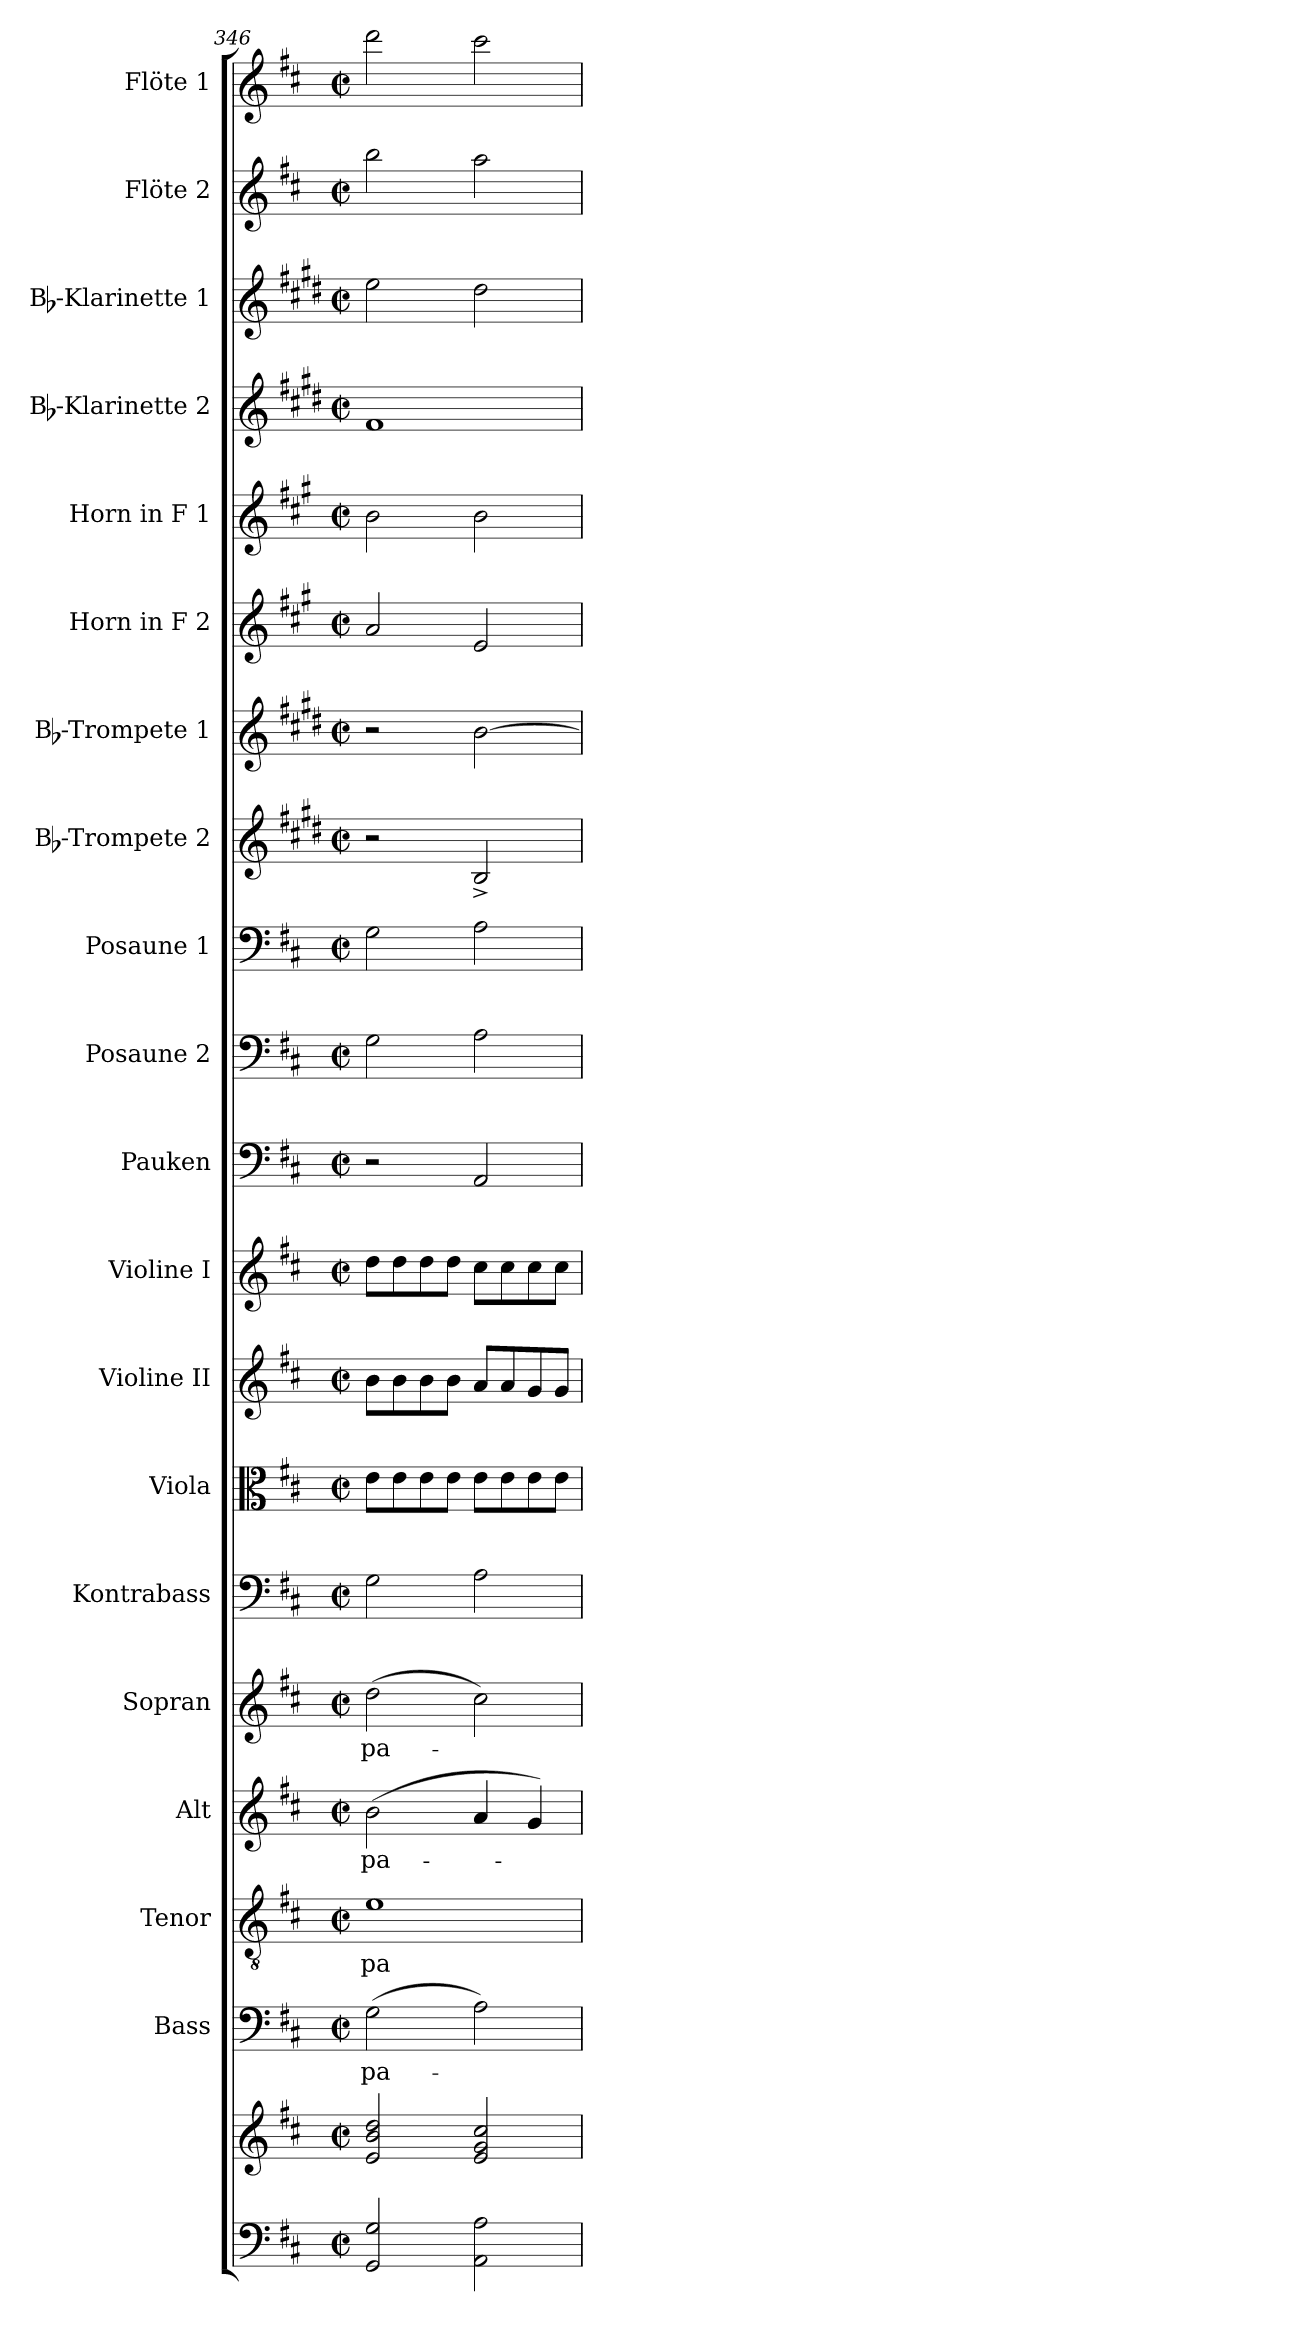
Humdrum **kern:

**kern	**kern	**kern	**text	**kern	**text	**kern	**text	**kern	**text	**kern	**kern	**kern	**kern	**kern	**kern	**kern	**kern	**kern	**kern	**kern	**kern	**kern	**kern	**kern
*part20	*part20	*part19	*part19	*part18	*part18	*part17	*part17	*part16	*part16	*part15	*part14	*part13	*part12	*part11	*part10	*part9	*part8	*part7	*part6	*part5	*part4	*part3	*part2	*part1
*staff21	*staff20	*staff19	*staff19	*staff18	*staff18	*staff17	*staff17	*staff16	*staff16	*staff15	*staff14	*staff13	*staff12	*staff11	*staff10	*staff9	*staff8	*staff7	*staff6	*staff5	*staff4	*staff3	*staff2	*staff1
*	*	*I"Bass	*	*I"Tenor	*	*I"Alt	*	*I"Sopran	*	*I"Kontrabass	*I"Viola	*I"Violine II	*I"Violine I	*I"Pauken	*I"Posaune 2	*I"Posaune 1	*I"Bb-Trompete 2	*I"Bb-Trompete 1	*I"Horn in F 2	*I"Horn in F 1	*I"Bb-Klarinette 2	*I"Bb-Klarinette 1	*I"Flöte 2	*I"Flöte 1
*	*	*I'B.	*	*I'T.	*	*I'A.	*	*I'S.	*	*I'Kb.	*I'Vla.	*I'Vl. II	*I'Vl. I	*I'Pk.	*I'Pos. 2	*I'Pos. 1	*I'Bb Trp. 2	*I'Bb Trp. 1	*	*	*I'Bb Kl. 2	*I'Bb Kl. 1	*I'Fl. 2	*I'Fl. 1
*clefF4	*clefG2	*clefF4	*	*clefGv2	*	*clefG2	*	*clefG2	*	*clefF4	*clefC3	*clefG2	*clefG2	*clefF4	*clefF4	*clefF4	*clefG2	*clefG2	*clefG2	*clefG2	*clefG2	*clefG2	*clefG2	*clefG2
*	*	*	*	*	*	*	*	*	*	*ITrd7c12	*	*	*	*	*	*	*ITrd1c2	*ITrd1c2	*ITrd4c7	*ITrd4c7	*ITrd1c2	*ITrd1c2	*	*
*k[f#c#]	*k[f#c#]	*k[f#c#]	*	*k[f#c#]	*	*k[f#c#]	*	*k[f#c#]	*	*k[f#c#]	*k[f#c#]	*k[f#c#]	*k[f#c#]	*k[f#c#]	*k[f#c#]	*k[f#c#]	*k[f#c#]	*k[f#c#]	*k[f#c#]	*k[f#c#]	*k[f#c#]	*k[f#c#]	*k[f#c#]	*k[f#c#]
*D:	*D:	*D:	*	*D:	*	*D:	*	*D:	*	*D:	*D:	*D:	*D:	*D:	*D:	*D:	*D:	*D:	*D:	*D:	*D:	*D:	*D:	*D:
*M2/2	*M2/2	*M2/2	*	*M2/2	*	*M2/2	*	*M2/2	*	*M2/2	*M2/2	*M2/2	*M2/2	*M2/2	*M2/2	*M2/2	*M2/2	*M2/2	*M2/2	*M2/2	*M2/2	*M2/2	*M2/2	*M2/2
*met(c|)	*met(c|)	*met(c|)	*	*met(c|)	*	*met(c|)	*	*met(c|)	*	*met(c|)	*met(c|)	*met(c|)	*met(c|)	*met(c|)	*met(c|)	*met(c|)	*met(c|)	*met(c|)	*met(c|)	*met(c|)	*met(c|)	*met(c|)	*met(c|)	*met(c|)
=346	=346	=346	=346	=346	=346	=346	=346	=346	=346	=346	=346	=346	=346	=346	=346	=346	=346	=346	=346	=346	=346	=346	=346	=346
!	!	!	!LO:LY:b	!	!LO:LY:b	!	!LO:LY:b	!	!LO:LY:b	!	!	!	!	!	!	!	!	!	!	!	!	!	!	!
2GG/ 2G/	2e/ 2b/ 2dd/	(>2G\	pa-	1e	pa-	(>2b\	pa-	(>2dd\	pa-	2GG\	8e\L	8b\L	8dd\L	2r	2G\	2G\	2r	2r	2d/	2e\	1e	2dd\	2bb\	2ddd\
.	.	.	.	.	.	.	.	.	.	.	8e\	8b\	8dd\	.	.	.	.	.	.	.	.	.	.	.
.	.	.	.	.	.	.	.	.	.	.	8e\	8b\	8dd\	.	.	.	.	.	.	.	.	.	.	.
.	.	.	.	.	.	.	.	.	.	.	8e\J	8b\J	8dd\J	.	.	.	.	.	.	.	.	.	.	.
2AA\ 2A\	2e/ 2g/ 2cc#/	2A\)	.	.	.	4a/	.	2cc#\)	.	2AA\	8e\L	8a/L	8cc#\L	2AA/	2A\	2A\	2A^</	[2a\	2A/	2e\	.	2cc#\	2aa\	2ccc#\
.	.	.	.	.	.	.	.	.	.	.	8e\	8a/	8cc#\	.	.	.	.	.	.	.	.	.	.	.
.	.	.	.	.	.	4g/)	.	.	.	.	8e\	8g/	8cc#\	.	.	.	.	.	.	.	.	.	.	.
.	.	.	.	.	.	.	.	.	.	.	8e\J	8g/J	8cc#\J	.	.	.	.	.	.	.	.	.	.	.
=	=	=	=	=	=	=	=	=	=	=	=	=	=	=	=	=	=	=	=	=	=	=	=	=
*-	*-	*-	*-	*-	*-	*-	*-	*-	*-	*-	*-	*-	*-	*-	*-	*-	*-	*-	*-	*-	*-	*-	*-	*-
